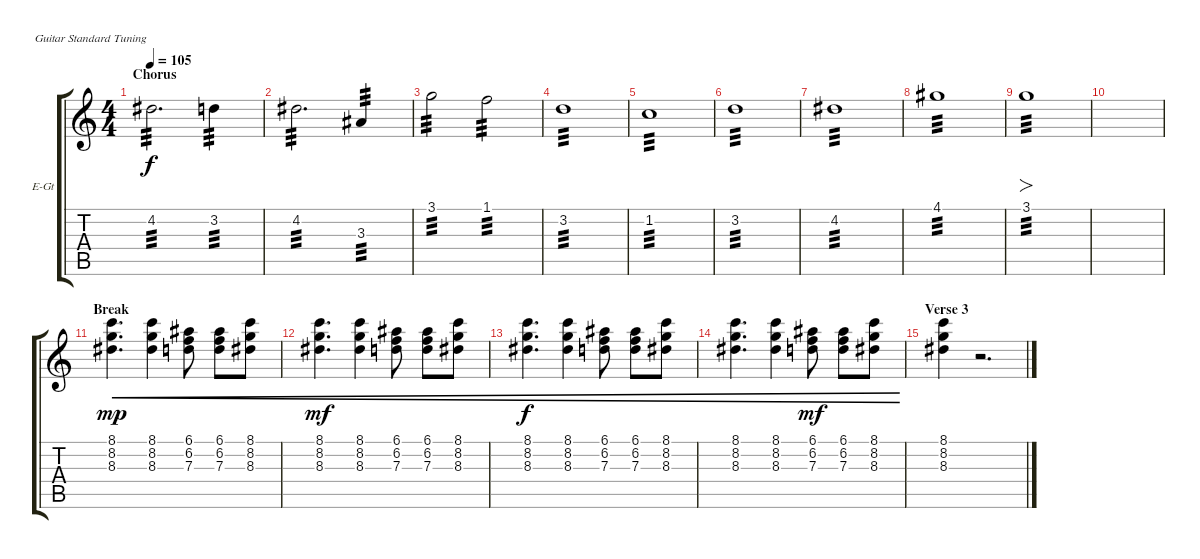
\bracketExtendMode groupsimilarinstruments
\firstSystemTrackNameOrientation horizontal
\otherSystemsTrackNameOrientation horizontal
\track ("Electric Guitar 1" "E-Gt") {instrument electricguitarclean}
\staff {score tabs}
\tuning (E4 B3 G3 D3 A2 E2)
\ts (4 4)
\section ("" "Chorus")
\tempo 105
\clef g2
\ks c
4.2.2{d tp 3 dy f} 3.2.4{tp 3} |
4.2.2{d tp 3} 3.3.4{tp 3} |
3.1.2{tp 3} 1.1.2{tp 3} |
3.2.1{tp 3} |
1.2.1{tp 3} |
3.2.1{tp 3} |
4.2.1{tp 3} |
4.1.1{tp 3} |
3.1.1{fo tp 3} |
|
\section ("" "Break")
(8.1 8.2 8.3).4{d cre dy mp} (8.1 8.2 8.3).4{cre} (6.1 6.2 7.3).8{cre} (6.1 6.2 7.3).8{cre} (8.1 8.2 8.3).8{cre} |
(8.1 8.2 8.3).4{d cre dy mf} (8.1 8.2 8.3).4{cre} (6.1 6.2 7.3).8{cre} (6.1 6.2 7.3).8{cre} (8.1 8.2 8.3).8{cre} |
(8.1 8.2 8.3).4{d cre dy f} (8.1 8.2 8.3).4{cre} (6.1 6.2 7.3).8{cre} (6.1 6.2 7.3).8{cre} (8.1 8.2 8.3).8{cre} |
(8.1 8.2 8.3).4{d cre} (8.1 8.2 8.3).4{cre} (6.1 6.2 7.3).8{cre dy mf} (6.1 6.2 7.3).8{cre} (8.1 8.2 8.3).8{cre} |
\section ("" "Verse 3")
(8.1 8.2 8.3).4 r.2{d}
